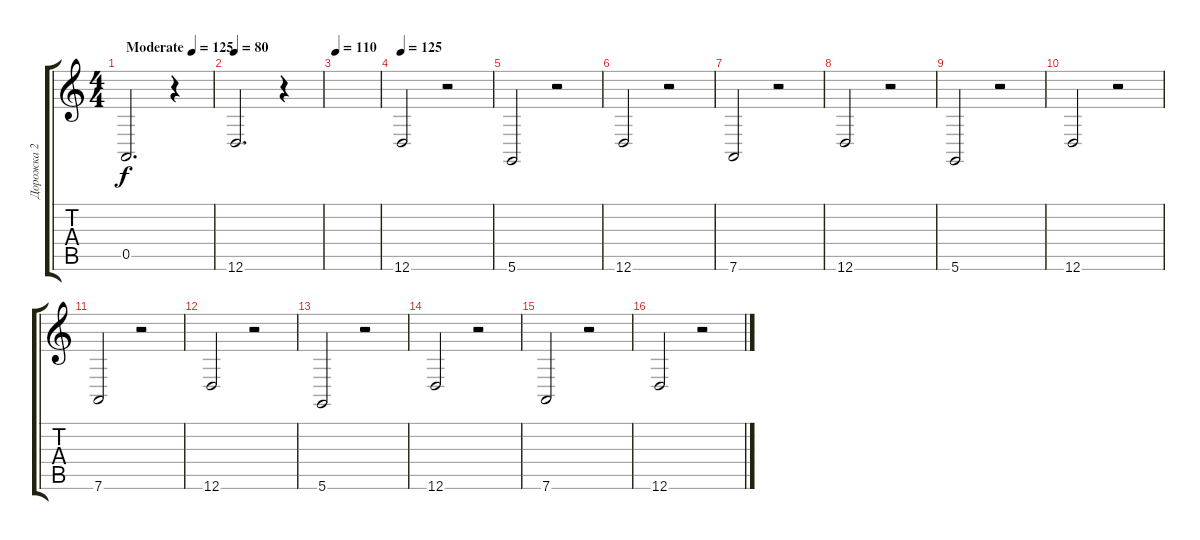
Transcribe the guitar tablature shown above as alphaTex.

\track ("Дорожка 2" "Дорожка 2") {instrument brightacousticpiano}
\staff {score tabs}
\tuning (E4 B3 G3 D3 A2 D2) {hide}
\ts (4 4)
\tempo (125 "Moderate")
\tempo 90
\tempo (125 "Moderate")
\clef g2
\ks c
0.5.2{d dy f instrument brightacousticpiano} r.4 |
\tempo 80
12.6.2{d} r.4 |
\tempo 110
|
\tempo 125
12.6.2 r.2 |
5.6.2 r.2 |
12.6.2 r.2 |
7.6.2 r.2 |
12.6.2 r.2 |
5.6.2 r.2 |
12.6.2 r.2 |
7.6.2 r.2 |
12.6.2 r.2 |
5.6.2 r.2 |
12.6.2 r.2 |
7.6.2 r.2 |
12.6.2 r.2
